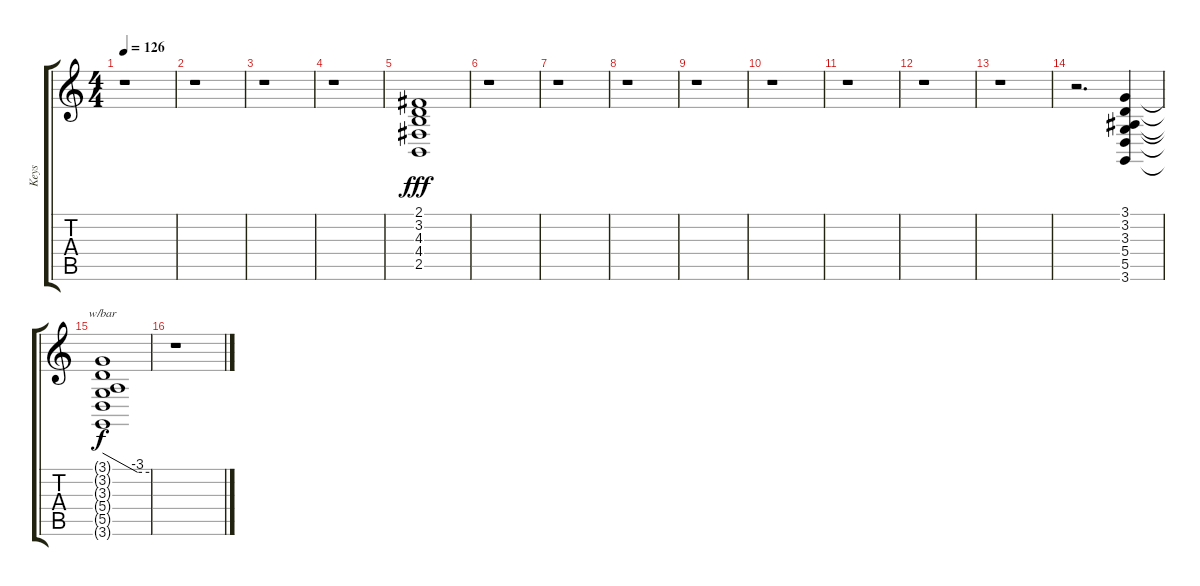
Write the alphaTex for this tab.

\track ("Keys" "Keys") {instrument synthstrings1}
\staff {score tabs}
\tuning (E4 B3 G3 D3 A2 E2) {hide}
\ts (4 4)
\tempo 126
\clef g2
\ks c
r.1{dy fff} |
r.1 |
r.1 |
r.1 |
(2.1 3.2 4.3 4.4 2.5).1 |
r.1 |
r.1 |
r.1 |
r.1 |
r.1 |
r.1 |
r.1 |
r.1 |
r.2{d} (3.1 3.2 3.3 5.4 5.5 3.6).4 |
(3.1{t} 3.2{t} 3.3{t} 5.4{t} 5.5{t} 3.6{t}).1{tbe (custom default 0 0 45 -12 60 -12) dy f} |
r.1
